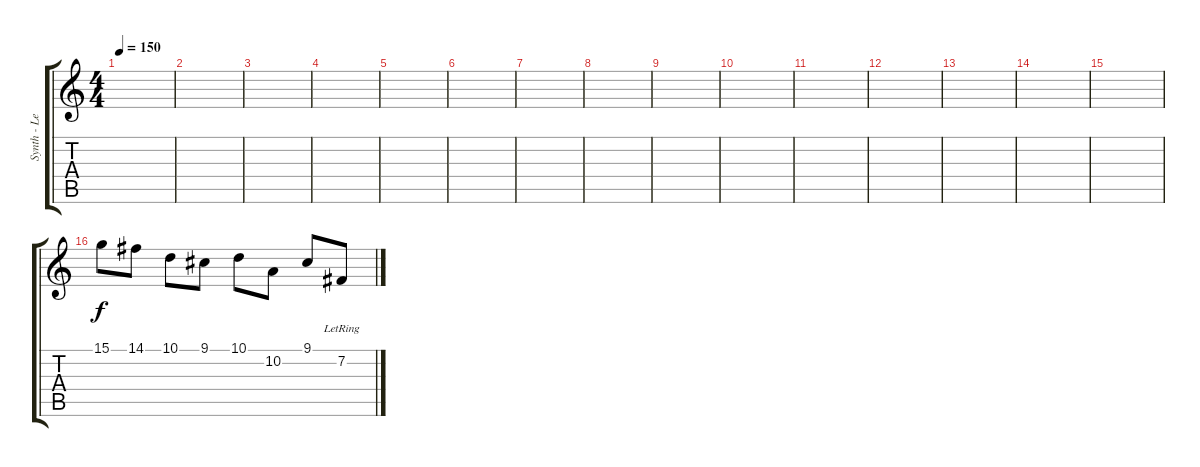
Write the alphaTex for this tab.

\track ("Synth - Lead Doubled" "Synth - Le") {instrument pad5bowed}
\staff {score tabs}
\tuning (E4 B3 G3 D3 A2 E2) {hide}
\ts (4 4)
\tempo 150
\clef g2
\ks c
|
|
|
|
|
|
|
|
|
|
|
|
|
|
|
15.1.8 14.1.8 10.1.8 9.1.8 10.1.8 10.2.8 9.1.8 7.2{lr}.8
